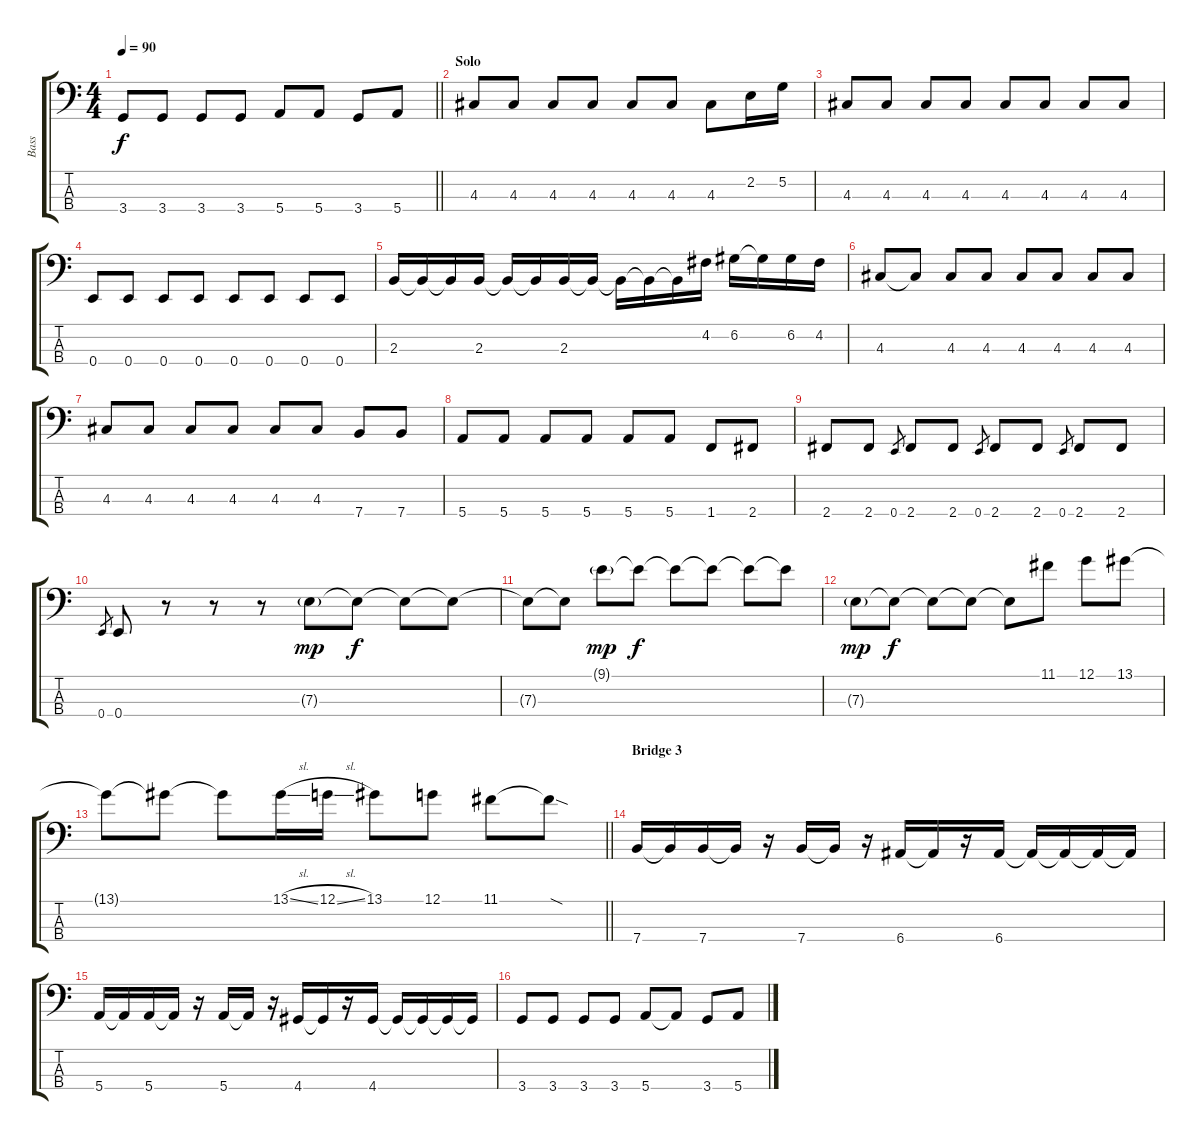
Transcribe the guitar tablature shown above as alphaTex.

\track ("Bass" "Bass") {instrument electricbassfinger}
\staff {score tabs}
\tuning (G2 D2 A1 E1) {hide}
\ts (4 4)
\tempo 90
\clef f4
\barLineRight lightlight
\ks c
3.4.8{dy f} 3.4.8 3.4.8 3.4.8 5.4.8 5.4.8 3.4.8 5.4.8 |
\section ("" "Solo")
4.3.8 4.3.8 4.3.8 4.3.8 4.3.8 4.3.8 4.3.8 2.2.16 5.2.16 |
4.3.8 4.3.8 4.3.8 4.3.8 4.3.8 4.3.8 4.3.8 4.3.8 |
0.4.8 0.4.8 0.4.8 0.4.8 0.4.8 0.4.8 0.4.8 0.4.8 |
2.3.16 2.3{t}.16 2.3{t}.16 2.3.16 2.3{t}.16 2.3{t}.16 2.3.16 2.3{t}.16 2.3{t}.16 2.3{t}.16 2.3{t}.16 4.2.16 6.2.16 6.2{t}.16 6.2.16 4.2.16 |
4.3.8 4.3{t}.8 4.3.8 4.3.8 4.3.8 4.3.8 4.3.8 4.3.8 |
4.3.8 4.3.8 4.3.8 4.3.8 4.3.8 4.3.8 7.4.8 7.4.8 |
5.4.8 5.4.8 5.4.8 5.4.8 5.4.8 5.4.8 1.4.8 2.4.8 |
2.4.8 2.4.8 0.4.8{gr} 2.4.8 2.4.8 0.4.8{gr} 2.4.8 2.4.8 0.4.8{gr} 2.4.8 2.4.8 |
0.4.8{gr} 0.4.8 r.8 r.8 r.8 7.3{g}.8{dy mp} 7.3{t}.8{dy f} 7.3{t}.8 7.3{t}.8 |
7.3{t}.8 7.3{t}.8 9.1{g}.8{dy mp} 9.1{t}.8{dy f} 9.1{t}.8 9.1{t}.8 9.1{t}.8 9.1{t}.8 |
7.3{g}.8{dy mp} 7.3{t}.8{dy f} 7.3{t}.8 7.3{t}.8 7.3{t}.8 11.1.8 12.1.8 13.1.8 |
\barLineRight lightlight
13.1{t}.8 13.1{t}.8 13.1{t}.8 13.1{sl}.16 12.1{sl}.16 13.1.8 12.1.8 11.1.8 11.1{sod t}.8 |
\section ("" "Bridge 3")
7.4.16 7.4{t}.16 7.4.16 7.4{t}.16 r.16 7.4.16 7.4{t}.16 r.16 6.4.16 6.4{t}.16 r.16 6.4.16 6.4{t}.16 6.4{t}.16 6.4{t}.16 6.4{t}.16 |
5.4.16 5.4{t}.16 5.4.16 5.4{t}.16 r.16 5.4.16 5.4{t}.16 r.16 4.4.16 4.4{t}.16 r.16 4.4.16 4.4{t}.16 4.4{t}.16 4.4{t}.16 4.4{t}.16 |
3.4.8 3.4.8 3.4.8 3.4.8 5.4.8 5.4{t}.8 3.4.8 5.4.8
